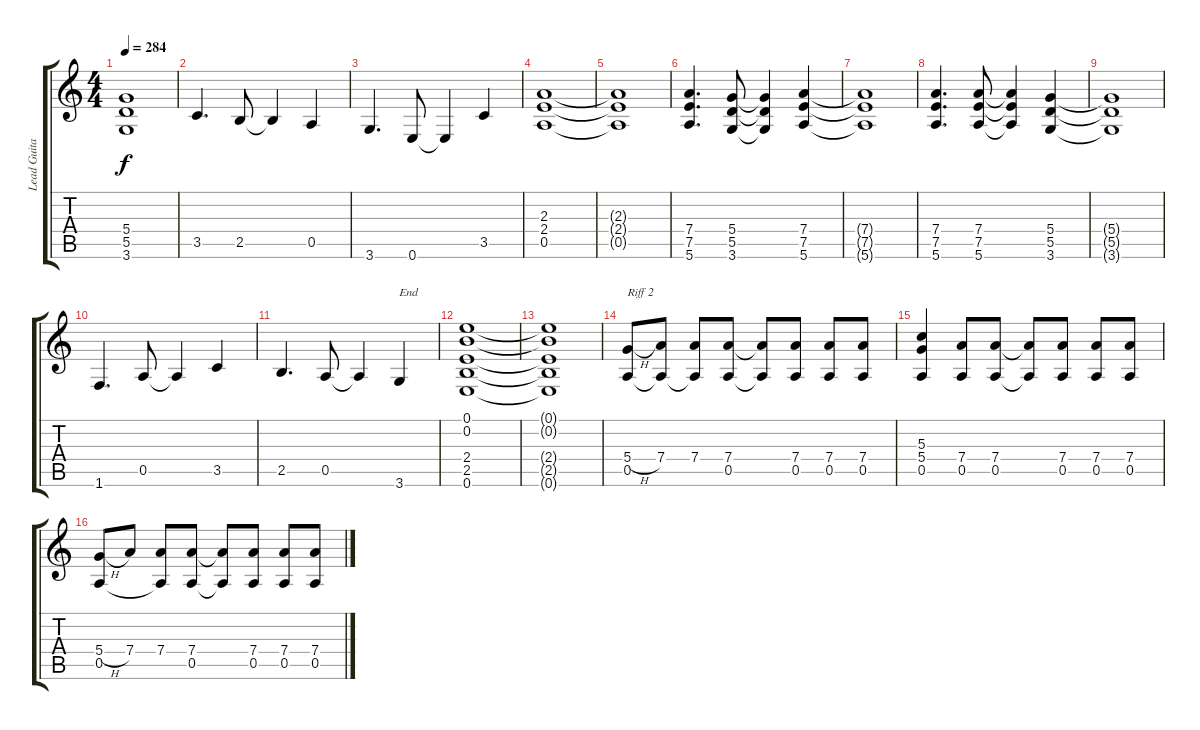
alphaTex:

\track ("Lead Guitar 2" "Lead Guita") {instrument overdrivenguitar}
\staff {score tabs}
\tuning (E4 B3 G3 D3 A2 E2) {hide}
\ts (4 4)
\tempo 284
\clef g2
\ks c
(5.4{t} 5.5{t} 3.6{t}).1{dy f} |
3.5.4{d} 2.5.8 2.5{t}.4 0.5.4 |
3.6.4{d} 0.6.8 0.6{t}.4 3.5.4 |
(2.3 2.4 0.5).1 |
(2.3{t} 2.4{t} 0.5{t}).1 |
(7.4 7.5 5.6).4{d} (5.4 5.5 3.6).8 (5.4{t} 5.5{t} 3.6{t}).4 (7.4 7.5 5.6).4 |
(7.4{t} 7.5{t} 5.6{t}).1 |
(7.4 7.5 5.6).4{d} (7.4 7.5 5.6).8 (7.4{t} 7.5{t} 5.6{t}).4 (5.4 5.5 3.6).4 |
(5.4{t} 5.5{t} 3.6{t}).1 |
1.6.4{d} 0.5.8 0.5{t}.4 3.5.4 |
2.5.4{d} 0.5.8 0.5{t}.4 3.6.4{txt "End"} |
(0.1 0.2 2.4 2.5 0.6).1 |
(0.1{t} 0.2{t} 2.4{t} 2.5{t} 0.6{t}).1 |
(5.4{h} 0.5).8{txt "Riff 2"} (7.4 0.5{t}).8 (7.4 0.5{t}).8 (7.4 0.5).8 (7.4{t} 0.5{t}).8 (7.4 0.5).8 (7.4 0.5).8 (7.4 0.5).8 |
(5.3 5.4 0.5).4 (7.4 0.5).8 (7.4 0.5).8 (7.4{t} 0.5{t}).8 (7.4 0.5).8 (7.4 0.5).8 (7.4 0.5).8 |
(5.4{h} 0.5).8 7.4.8 (7.4 0.5{t}).8 (7.4 0.5).8 (7.4{t} 0.5{t}).8 (7.4 0.5).8 (7.4 0.5).8 (7.4 0.5).8
